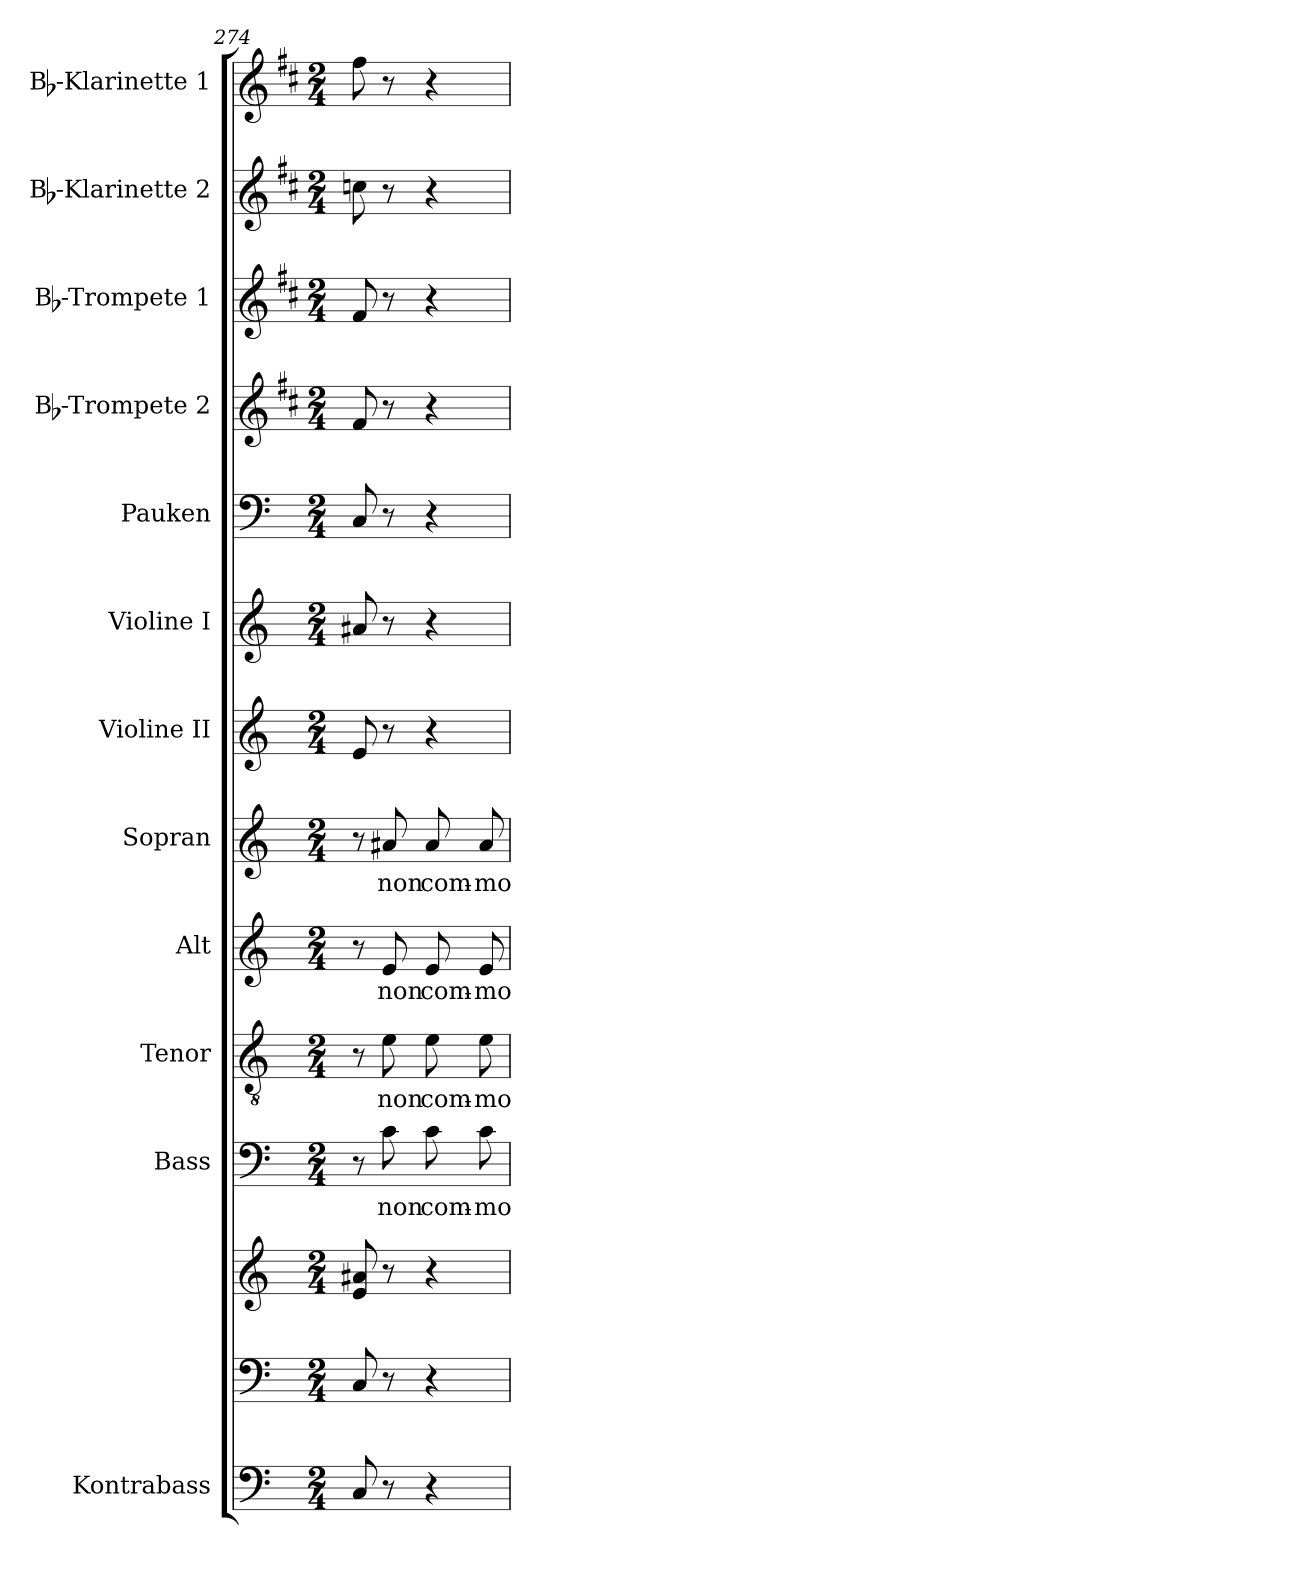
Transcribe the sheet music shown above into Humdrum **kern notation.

**kern	**kern	**kern	**kern	**text	**kern	**text	**kern	**text	**kern	**text	**kern	**kern	**kern	**kern	**kern	**kern	**kern
*part13	*part12	*part12	*part11	*part11	*part10	*part10	*part9	*part9	*part8	*part8	*part7	*part6	*part5	*part4	*part3	*part2	*part1
*staff14	*staff13	*staff12	*staff11	*staff11	*staff10	*staff10	*staff9	*staff9	*staff8	*staff8	*staff7	*staff6	*staff5	*staff4	*staff3	*staff2	*staff1
*I"Kontrabass	*	*	*I"Bass	*	*I"Tenor	*	*I"Alt	*	*I"Sopran	*	*I"Violine II	*I"Violine I	*I"Pauken	*I"Bb-Trompete 2	*I"Bb-Trompete 1	*I"Bb-Klarinette 2	*I"Bb-Klarinette 1
*I'Kb.	*	*	*I'B.	*	*I'T.	*	*I'A.	*	*I'S.	*	*I'Vl. II	*I'Vl. I	*I'Pk.	*I'Bb Trp. 2	*I'Bb Trp. 1	*I'Bb Kl. 2	*I'Bb Kl. 1
*clefF4	*clefF4	*clefG2	*clefF4	*	*clefGv2	*	*clefG2	*	*clefG2	*	*clefG2	*clefG2	*clefF4	*clefG2	*clefG2	*clefG2	*clefG2
*ITrd7c12	*	*	*	*	*	*	*	*	*	*	*	*	*	*ITrd1c2	*ITrd1c2	*ITrd1c2	*ITrd1c2
*k[]	*k[]	*k[]	*k[]	*	*k[]	*	*k[]	*	*k[]	*	*k[]	*k[]	*k[]	*k[]	*k[]	*k[]	*k[]
*C:	*C:	*C:	*C:	*	*C:	*	*C:	*	*C:	*	*C:	*C:	*C:	*C:	*C:	*C:	*C:
*M2/4	*M2/4	*M2/4	*M2/4	*	*M2/4	*	*M2/4	*	*M2/4	*	*M2/4	*M2/4	*M2/4	*M2/4	*M2/4	*M2/4	*M2/4
=274	=274	=274	=274	=274	=274	=274	=274	=274	=274	=274	=274	=274	=274	=274	=274	=274	=274
8CC/	8C/	8e/ 8a#X/	8r	.	8r	.	8r	.	8r	.	8e/	8a#X/	8C/	8e/	8e/	8b-X\	8ee\
!	!	!	!	!LO:LY:b	!	!LO:LY:b	!	!LO:LY:b	!	!LO:LY:b	!	!	!	!	!	!	!
8r	8r	8r	8c\	non	8e\	non	8e/	non	8a#X/	non	8r	8r	8r	8r	8r	8r	8r
!	!	!	!	!LO:LY:b	!	!LO:LY:b	!	!LO:LY:b	!	!LO:LY:b	!	!	!	!	!	!	!
4r	4r	4r	8c\	com-	8e\	com-	8e/	com-	8a#/	com-	4r	4r	4r	4r	4r	4r	4r
!	!	!	!	!LO:LY:b	!	!LO:LY:b	!	!LO:LY:b	!	!LO:LY:b	!	!	!	!	!	!	!
.	.	.	8c\	-mo	8e\	-mo-	8e/	-mo-	8a#/	-mo-	.	.	.	.	.	.	.
=	=	=	=	=	=	=	=	=	=	=	=	=	=	=	=	=	=
*-	*-	*-	*-	*-	*-	*-	*-	*-	*-	*-	*-	*-	*-	*-	*-	*-	*-
